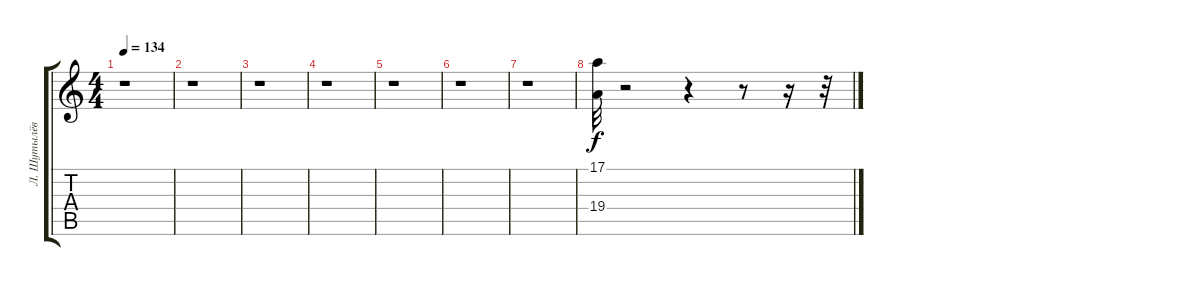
\track ("Л. Шутылёв" "Л. Шутылёв") {instrument pizzicatostrings}
\staff {score tabs}
\tuning (E4 B3 G3 D3 A2 E2) {hide}
\ts (4 4)
\tempo 134
\clef g2
\ks c
r.1{dy fff} |
r.1 |
r.1 |
r.1 |
r.1 |
r.1 |
r.1 |
(17.1 19.4).32{dy f} r.2 r.4 r.8 r.16 r.32
